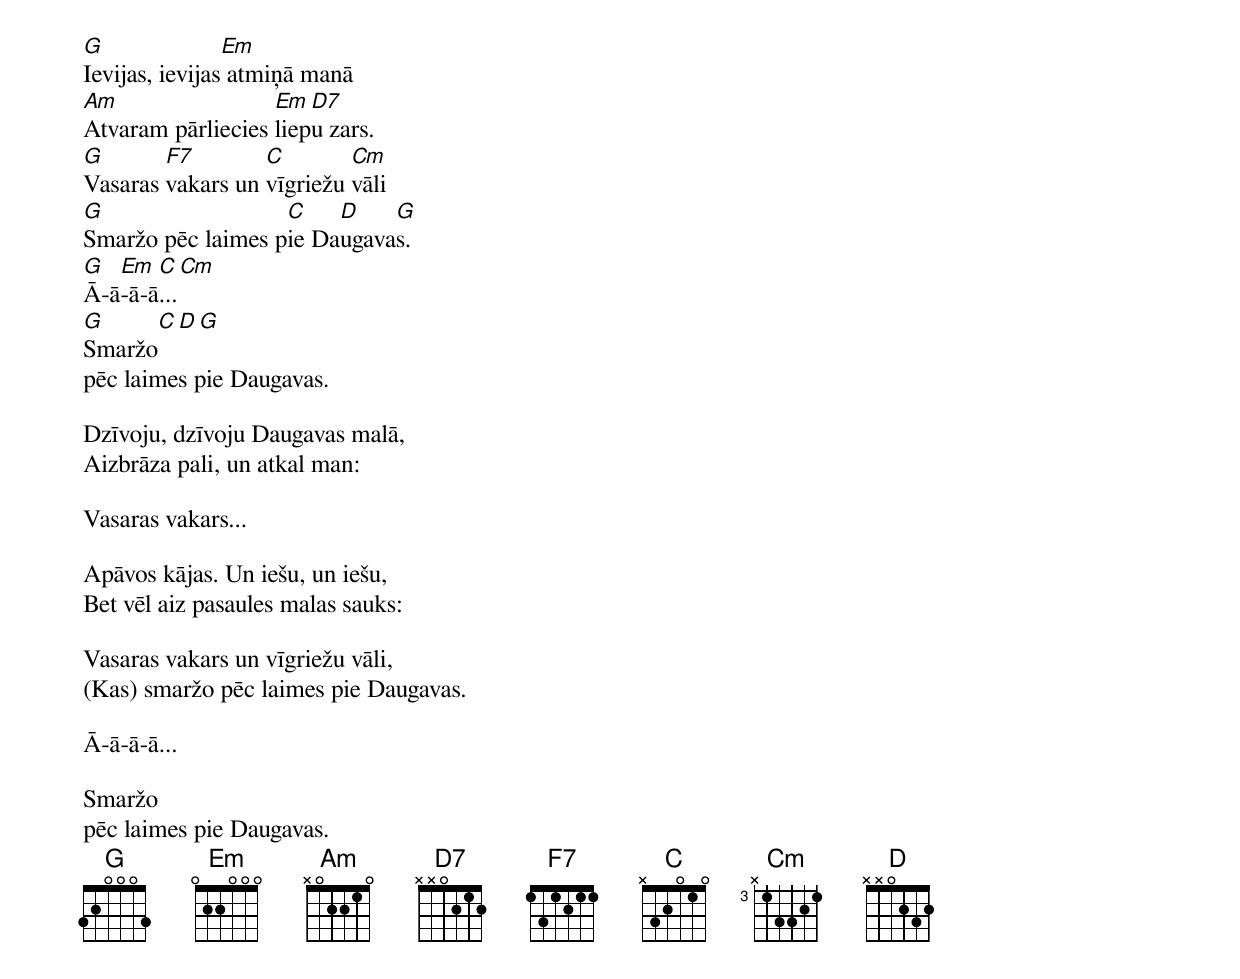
G               Em
Ievijas, ievijas atmiņā manā
Am                 Em  D7
Atvaram pārliecies liepu zars.
G       F7        C        Cm
Vasaras vakars un vīgriežu vāli
G                  C    D    G
Smaržo pēc laimes pie Daugavas.
G  Em  C    Cm
Ā-ā-ā-ā...
G           C   D   G
Smaržo
pēc laimes pie Daugavas.

Dzīvoju, dzīvoju Daugavas malā,
Aizbrāza pali, un atkal man:

Vasaras vakars...

Apāvos kājas. Un iešu, un iešu,
Bet vēl aiz pasaules malas sauks:

Vasaras vakars un vīgriežu vāli,
(Kas) smaržo pēc laimes pie Daugavas.

Ā-ā-ā-ā...

Smaržo
pēc laimes pie Daugavas.
